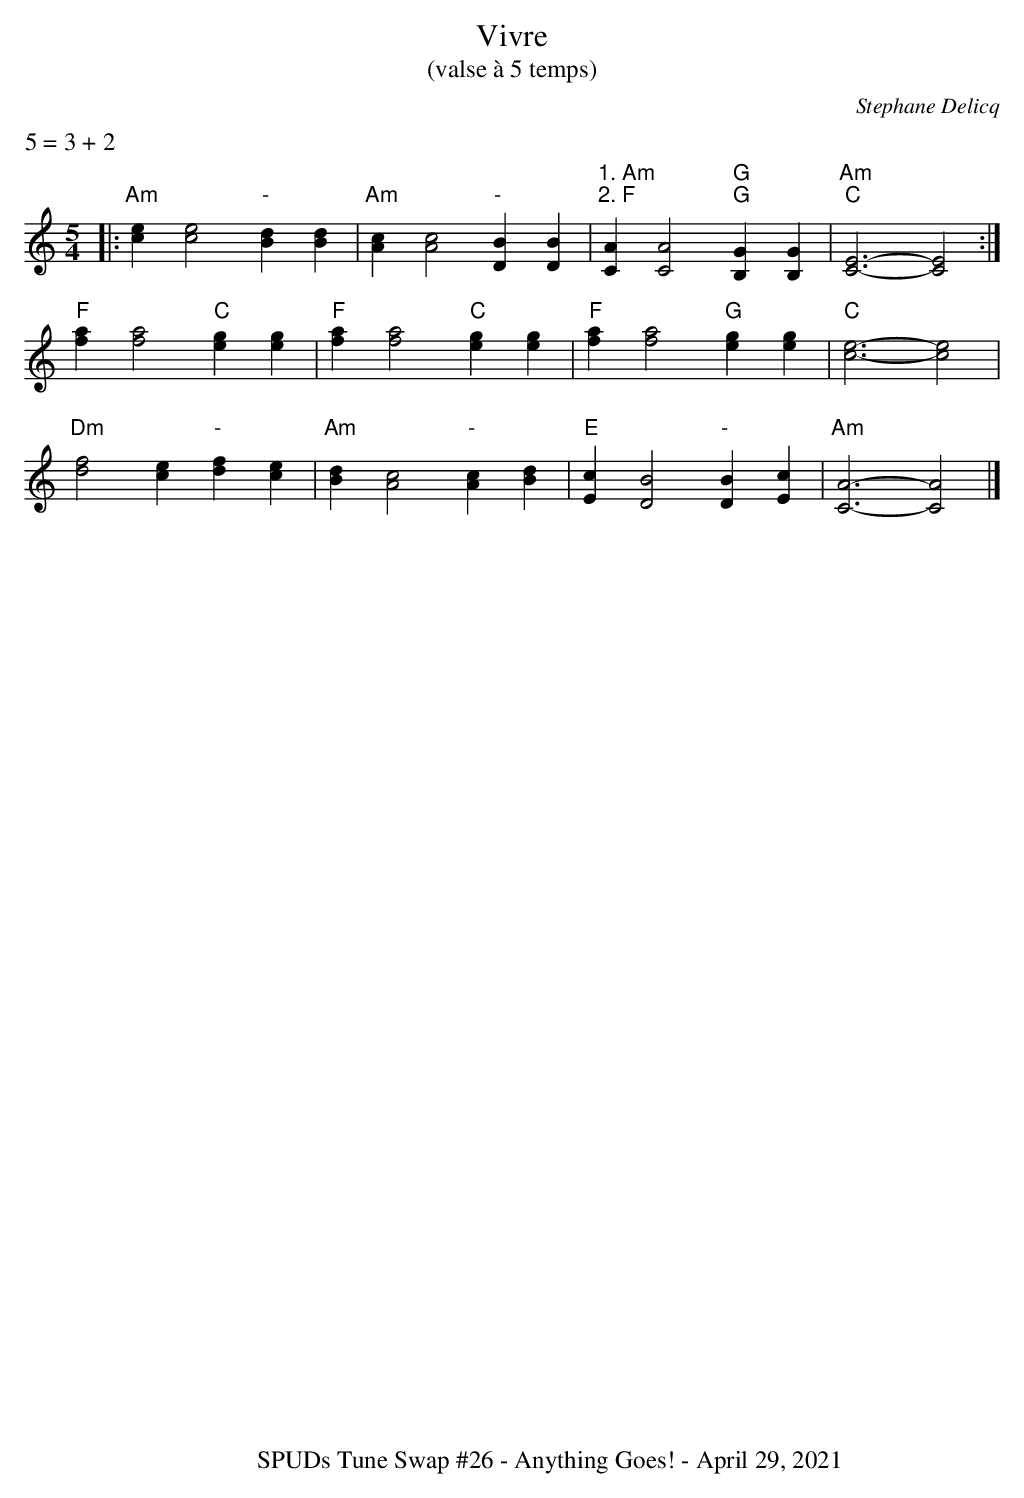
X:1
T: Vivre
T: (valse \`a 5 temps)
C: Stephane Delicq
Q:1/4=160 % guessing...
M: 5/4
L: 1/4
K: C
%%text 5 = 3 + 2
|:"Am"[ce][ce]2 "-"[Bd][Bd] | "Am"[Ac][Ac]2 "-"[DB][DB] | \
"1. Am;2. F"[CA][CA]2 "G;G"[B,G][B,G] | "Am;C"[CE]3- [CE]2 :|
"F"[fa][fa]2 "C"[eg][eg] | "F"[fa][fa]2 "C"[eg][eg] | \
"F"[fa][fa]2 "G"[eg][eg] | "C"[ce]3- [ce]2 |
"Dm"[df]2[ce] "-"[df][ce] | "Am"[Bd][Ac]2 "-"[Ac][Bd] | \
"E"[Ec][DB]2 "-"[DB][Ec] | "Am"[CA]3- [CA]2 |]
